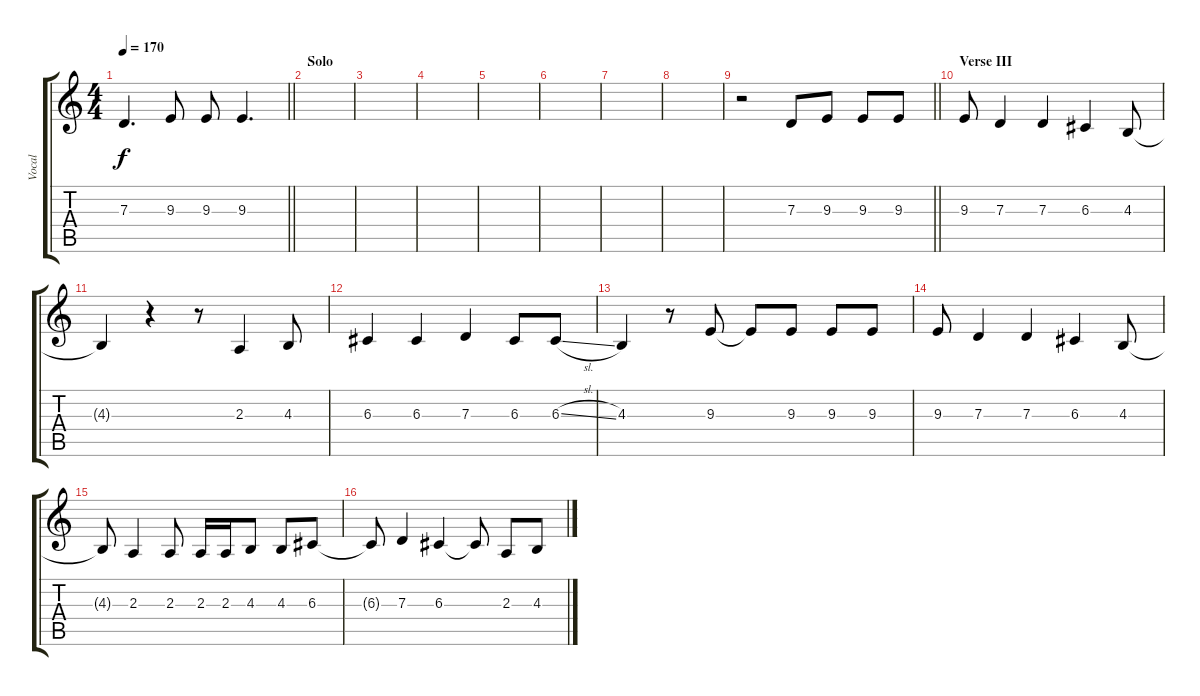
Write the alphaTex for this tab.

\track ("Vocal" "Vocal") {instrument lead2sawtooth}
\staff {score tabs}
\tuning (E4 B3 G3 D3 A2 D2) {hide}
\ts (4 4)
\tempo 170
\clef g2
\barLineRight lightlight
\ks c
7.3.4{d dy f} 9.3.8 9.3.8 9.3.4{d} |
\section ("" "Solo")
|
|
|
|
|
|
|
\barLineRight lightlight
r.2 7.3.8 9.3.8 9.3.8 9.3.8 |
\section ("" "Verse III")
9.3.8 7.3.4 7.3.4 6.3.4 4.3.8 |
4.3{t}.4 r.4 r.8 2.3.4 4.3.8 |
6.3.4 6.3.4 7.3.4 6.3.8 6.3{sl}.8 |
4.3.4 r.8 9.3.8 9.3{t}.8 9.3.8 9.3.8 9.3.8 |
9.3.8 7.3.4 7.3.4 6.3.4 4.3.8 |
4.3{t}.8 2.3.4 2.3.8 2.3.16 2.3.16 4.3.8 4.3.8 6.3.8 |
6.3{t}.8 7.3.4 6.3.4 6.3{t}.8 2.3.8 4.3.8
